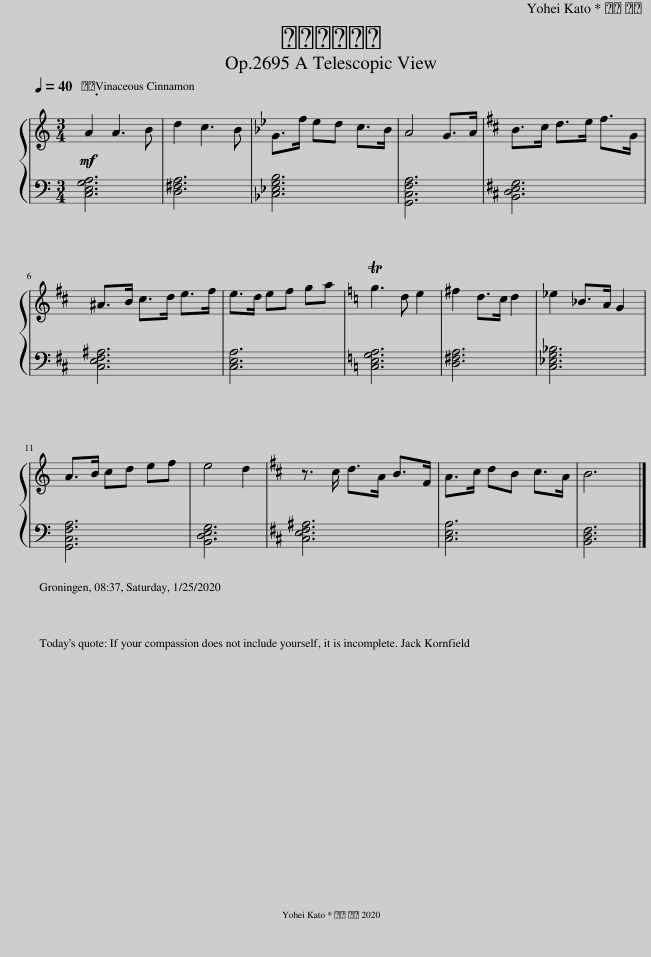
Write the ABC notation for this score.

X:1
%%score { 1 | 2 }
L:1/8
Q:1/4=40
M:3/4
I:linebreak $
K:C
V:1 treble
V:2 bass
V:1
!mf! A2 A3 B | d2 c3 B |[K:Bb] G>f ed c>B | A4 G>A |[K:D] B>c d>e f>G |$ %5
 ^A>B c>d e>f | e>d ef ga |[K:C] Tg3 d e2 | ^f2 d>c d2 | _e2 _B>A G2 |$ %10
 A>B cd ef | e4 d2 |[K:D] z3/2 c/ d>A B>F | A>c dB c>A | B6 |] %15
V:2
 [C,E,G,A,]6 | [D,^F,A,]6 |[K:Bb] [C,E,G,B,]6 | [G,,C,F,A,]6 |[K:D] [B,,D,E,G,]6 |$ %5
 [C,E,F,^A,]6 | [C,E,A,]6 |[K:C] [C,E,G,A,]6 | [D,^F,A,]6 | [C,_E,G,_B,]6 |$ %10
 [G,,C,F,A,]6 | [B,,D,E,G,]6 |[K:D] [C,E,F,^A,]6 | [C,E,A,]6 | [B,,D,F,]6 |] %15
